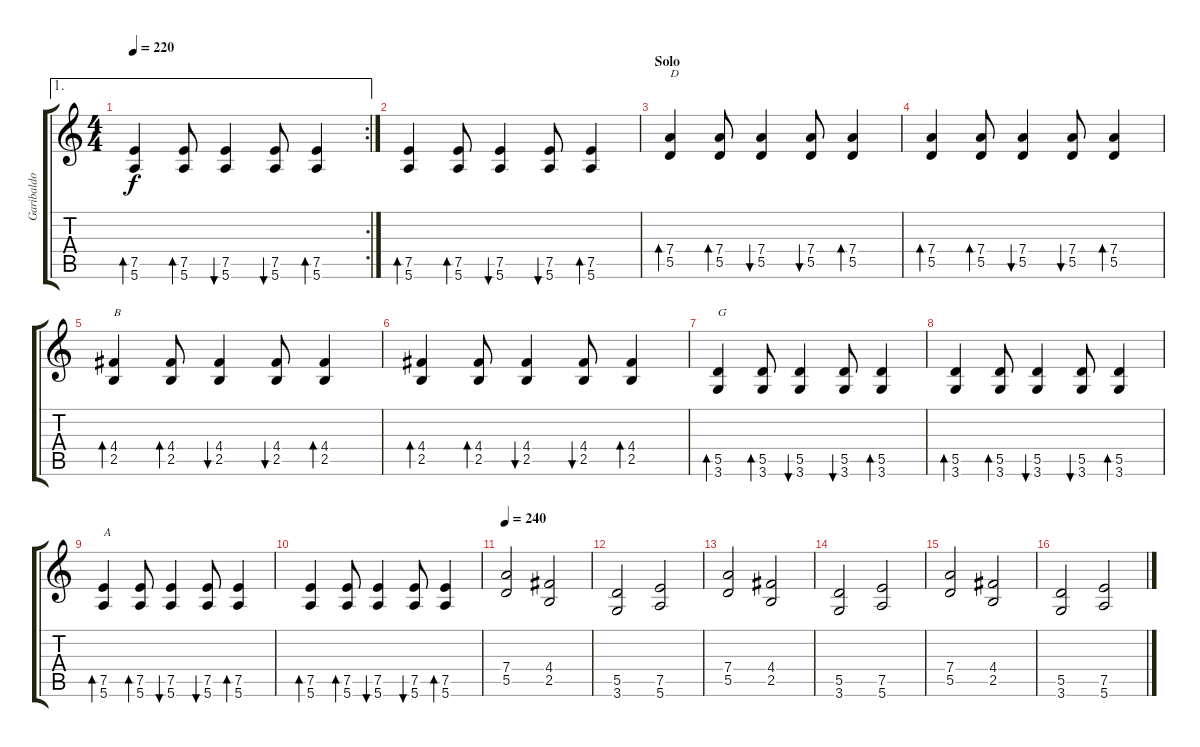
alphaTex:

\track ("Garibaldo Luis" "Garibaldo ") {instrument overdrivenguitar}
\staff {score tabs}
\tuning (E4 B3 G3 D3 A2 E2) {hide}
\ae 1
\rc 2
\ts (4 4)
\tempo 220
\clef g2
\ks c
(7.5 5.6).4{bd 60 dy f} (7.5 5.6).8{bd 60} (7.5 5.6).4{bu 60} (7.5 5.6).8{bu 60} (7.5 5.6).4{bd 60} |
(7.5 5.6).4{bd 60} (7.5 5.6).8{bd 60} (7.5 5.6).4{bu 60} (7.5 5.6).8{bu 60} (7.5 5.6).4{bd 60} |
\section ("" "Solo")
(7.4 5.5).4{bd 60 txt "D"} (7.4 5.5).8{bd 60} (7.4 5.5).4{bu 60} (7.4 5.5).8{bu 60} (7.4 5.5).4{bd 60} |
(7.4 5.5).4{bd 60} (7.4 5.5).8{bd 60} (7.4 5.5).4{bu 60} (7.4 5.5).8{bu 60} (7.4 5.5).4{bd 60} |
(4.4 2.5).4{bd 60 txt "B"} (4.4 2.5).8{bd 60} (4.4 2.5).4{bu 60} (4.4 2.5).8{bu 60} (4.4 2.5).4{bd 60} |
(4.4 2.5).4{bd 60} (4.4 2.5).8{bd 60} (4.4 2.5).4{bu 60} (4.4 2.5).8{bu 60} (4.4 2.5).4{bd 60} |
(5.5 3.6).4{bd 60 txt "G"} (5.5 3.6).8{bd 60} (5.5 3.6).4{bu 60} (5.5 3.6).8{bu 60} (5.5 3.6).4{bd 60} |
(5.5 3.6).4{bd 60} (5.5 3.6).8{bd 60} (5.5 3.6).4{bu 60} (5.5 3.6).8{bu 60} (5.5 3.6).4{bd 60} |
(7.5 5.6).4{bd 60 txt "A"} (7.5 5.6).8{bd 60} (7.5 5.6).4{bu 60} (7.5 5.6).8{bu 60} (7.5 5.6).4{bd 60} |
(7.5 5.6).4{bd 60} (7.5 5.6).8{bd 60} (7.5 5.6).4{bu 60} (7.5 5.6).8{bu 60} (7.5 5.6).4{bd 60} |
\tempo 240
(7.4 5.5).2 (4.4 2.5).2 |
(5.5 3.6).2 (7.5 5.6).2 |
(7.4 5.5).2 (4.4 2.5).2 |
(5.5 3.6).2 (7.5 5.6).2 |
(7.4 5.5).2 (4.4 2.5).2 |
(5.5 3.6).2 (7.5 5.6).2
